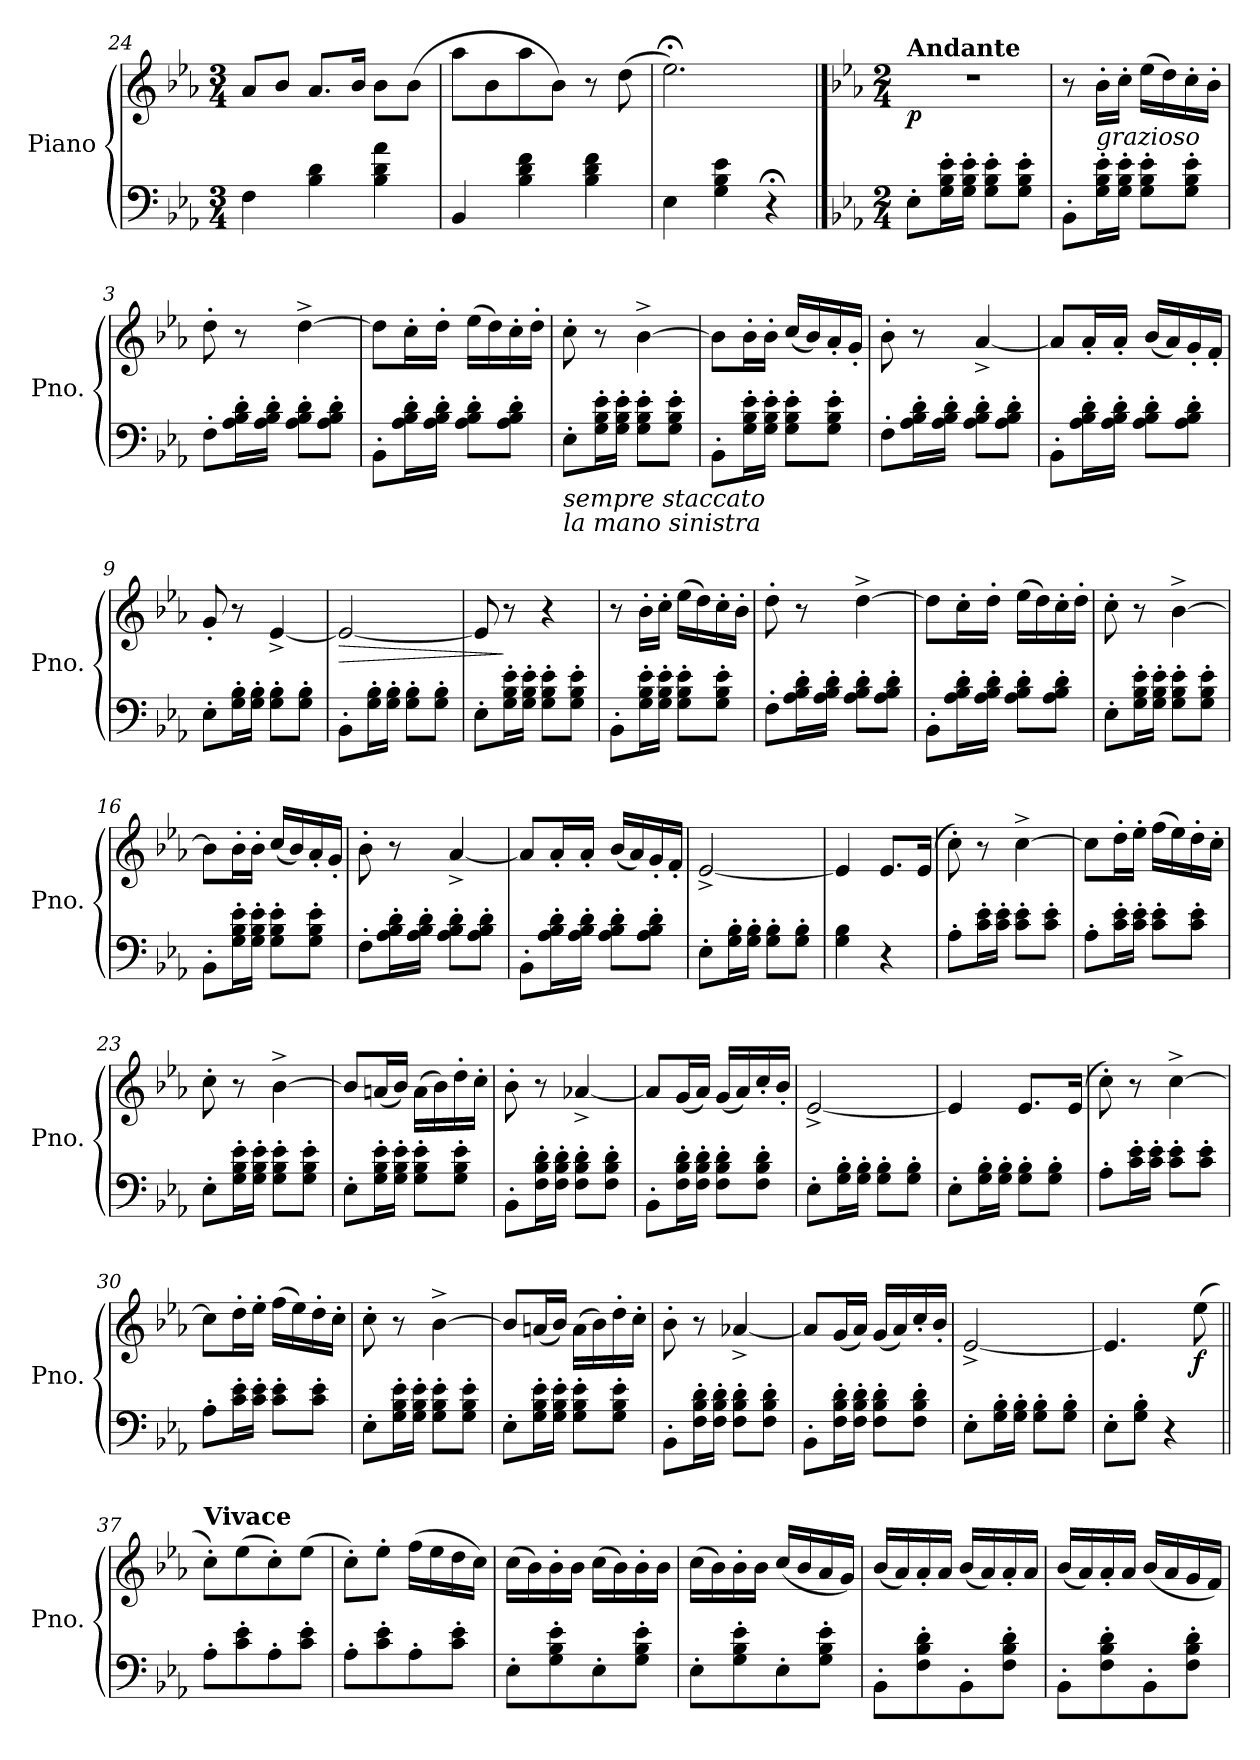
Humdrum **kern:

**kern	**kern	**dynam
*part1	*part1	*part1
*staff2	*staff1	*staff1/2
*I"Piano	*	*
*I'Pno.	*	*
*clefF4	*clefG2	*
*k[b-e-a-]	*k[b-e-a-]	*
*M3/4	*M3/4	*
=24	=24	=24
4F\	8a-/L	.
.	8b-/J	.
4B-\ 4d\	8.a-/L	.
.	16b-/Jk	.
4B-\ 4d\ 4a-\	8b-\L	.
.	(>8b-\J	.
=25	=25	=25
4BB-/	8aa-\L	.
.	8b-\	.
4B-\ 4d\ 4f\	8aa-\	.
.	8b-\J)	.
4B-\ 4d\ 4f\	8r	.
.	(>8dd\	.
=26	=26	=26
4E-\	2.ee-;<\)	.
4G\ 4B-\ 4e-\	.	.
4r;<	.	.
!!LO:PB:g=z
==1	==1	==1
*k[b-e-a-]	*k[b-e-a-]	*
*M2/4	*M2/4	*
!	!LO:TX:a:B:t=Andante	!
!	!	!LO:DY:b
8E-'\L	2r	p
16G\' 16B-\' 16e-\'L	.	.
16G\' 16B-\' 16e-\'JJ	.	.
8G\' 8B-\' 8e-\'L	.	.
8G\' 8B-\' 8e-\'J	.	.
=2	=2	=2
8BB-'\L	8r	.
!	!LO:TX:b:i:t=grazioso	!
16G\' 16B-\' 16e-\'L	16b-'\LL	.
16G\' 16B-\' 16e-\'JJ	16cc'\JJ	.
8G\' 8B-\' 8e-\'L	(>16ee-\LL	.
.	16dd\)	.
8G\' 8B-\' 8e-\'J	16cc'\	.
.	16b-'\JJ	.
=3	=3	=3
8F'\L	8dd'\	.
16A-\' 16B-\' 16d\'L	8r	.
16A-\' 16B-\' 16d\'JJ	.	.
8A-\' 8B-\' 8d\'L	[4dd^\	.
8A-\' 8B-\' 8d\'J	.	.
=4	=4	=4
8BB-'\L	8dd\L]	.
16A-\' 16B-\' 16d\'L	16cc'\L	.
16A-\' 16B-\' 16d\'JJ	16dd'\JJ	.
8A-\' 8B-\' 8d\'L	(>16ee-\LL	.
.	16dd\)	.
8A-\' 8B-\' 8d\'J	16cc'\	.
.	16dd'\JJ	.
=5	=5	=5
!LO:TX:b:i:t=sempre staccato	!	!
!LO:TX:b:i:t=la mano sinistra	!	!
8E-'\L	8cc'\	.
16G\' 16B-\' 16e-\'L	8r	.
16G\' 16B-\' 16e-\'JJ	.	.
8G\' 8B-\' 8e-\'L	[4b-^\	.
8G\' 8B-\' 8e-\'J	.	.
!!LO:LB:g=z
=6	=6	=6
8BB-'\L	8b-\L]	.
16G\' 16B-\' 16e-\'L	16b-'\L	.
16G\' 16B-\' 16e-\'JJ	16b-'\JJ	.
8G\' 8B-\' 8e-\'L	(<16cc/LL	.
.	16b-/)	.
8G\' 8B-\' 8e-\'J	16a-'/	.
.	16g'/JJ	.
=7	=7	=7
8F'\L	8b-'\	.
16A-\' 16B-\' 16d\'L	8r	.
16A-\' 16B-\' 16d\'JJ	.	.
8A-\' 8B-\' 8d\'L	[4a-^/	.
8A-\' 8B-\' 8d\'J	.	.
=8	=8	=8
8BB-'\L	8a-/L]	.
16A-\' 16B-\' 16d\'L	16a-'/L	.
16A-\' 16B-\' 16d\'JJ	16a-'/JJ	.
8A-\' 8B-\' 8d\'L	(<16b-/LL	.
.	16a-/)	.
8A-\' 8B-\' 8d\'J	16g'/	.
.	16f'/JJ	.
=9	=9	=9
8E-'\L	8g'/	.
16G\' 16B-\'L	8r	.
16G\' 16B-\'JJ	.	.
8G\' 8B-\'L	[4e-^/	.
8G\' 8B-\'J	.	.
=10	=10	=10
!	!	!LO:HP:b
8BB-'\L	2e-/_	>
16G\' 16B-\'L	.	.
16G\' 16B-\'JJ	.	.
8G\' 8B-\'L	.	.
8G\' 8B-\'J	.	.
=11	=11	=11
8E-'\L	8e-/]	.
16G\' 16B-\' 16e-\'L	8r	]
16G\' 16B-\' 16e-\'JJ	.	.
8G\' 8B-\' 8e-\'L	4r	.
8G\' 8B-\' 8e-\'J	.	.
=12	=12	=12
8BB-'\L	8r	.
16G\' 16B-\' 16e-\'L	16b-'\LL	.
16G\' 16B-\' 16e-\'JJ	16cc'\JJ	.
8G\' 8B-\' 8e-\'L	(>16ee-\LL	.
.	16dd\)	.
8G\' 8B-\' 8e-\'J	16cc'\	.
.	16b-'\JJ	.
=13	=13	=13
8F'\L	8dd'\	.
16A-\' 16B-\' 16d\'L	8r	.
16A-\' 16B-\' 16d\'JJ	.	.
8A-\' 8B-\' 8d\'L	[4dd^\	.
8A-\' 8B-\' 8d\'J	.	.
!!LO:LB:g=z
=14	=14	=14
8BB-'\L	8dd\L]	.
16A-\' 16B-\' 16d\'L	16cc'\L	.
16A-\' 16B-\' 16d\'JJ	16dd'\JJ	.
8A-\' 8B-\' 8d\'L	(>16ee-\LL	.
.	16dd\)	.
8A-\' 8B-\' 8d\'J	16cc'\	.
.	16dd'\JJ	.
=15	=15	=15
8E-'\L	8cc'\	.
16G\' 16B-\' 16e-\'L	8r	.
16G\' 16B-\' 16e-\'JJ	.	.
8G\' 8B-\' 8e-\'L	[4b-^\	.
8G\' 8B-\' 8e-\'J	.	.
=16	=16	=16
8BB-'\L	8b-\L]	.
16G\' 16B-\' 16e-\'L	16b-'\L	.
16G\' 16B-\' 16e-\'JJ	16b-'\JJ	.
8G\' 8B-\' 8e-\'L	(<16cc/LL	.
.	16b-/)	.
8G\' 8B-\' 8e-\'J	16a-'/	.
.	16g'/JJ	.
=17	=17	=17
8F'\L	8b-'\	.
16A-\' 16B-\' 16d\'L	8r	.
16A-\' 16B-\' 16d\'JJ	.	.
8A-\' 8B-\' 8d\'L	[4a-^/	.
8A-\' 8B-\' 8d\'J	.	.
=18	=18	=18
8BB-'\L	8a-/L]	.
16A-\' 16B-\' 16d\'L	16a-'/L	.
16A-\' 16B-\' 16d\'JJ	16a-'/JJ	.
8A-\' 8B-\' 8d\'L	(<16b-/LL	.
.	16a-/)	.
8A-\' 8B-\' 8d\'J	16g'/	.
.	16f'/JJ	.
=19	=19	=19
8E-'\L	[2e-^/	.
16G\' 16B-\'L	.	.
16G\' 16B-\'JJ	.	.
8G\' 8B-\'L	.	.
8G\' 8B-\'J	.	.
=20	=20	=20
4G\ 4B-\	4e-/]	.
4r	8.e-/L	.
.	(<16e-/Jk	.
=21	=21	=21
8A-'\L	8cc'\)	.
16c\' 16e-\'L	8r	.
16c\' 16e-\'JJ	.	.
8c\' 8e-\'L	[4cc^\	.
8c\' 8e-\'J	.	.
!!LO:LB:g=z
=22	=22	=22
8A-'\L	8cc\L]	.
16c\' 16e-\'L	16dd'\L	.
16c\' 16e-\'JJ	16ee-'\JJ	.
8c\' 8e-\'L	(>16ff\LL	.
.	16ee-\)	.
8c\' 8e-\'J	16dd'\	.
.	16cc'\JJ	.
=23	=23	=23
8E-'\L	8cc'\	.
16G\' 16B-\' 16e-\'L	8r	.
16G\' 16B-\' 16e-\'JJ	.	.
8G\' 8B-\' 8e-\'L	[4b-^\	.
8G\' 8B-\' 8e-\'J	.	.
=24	=24	=24
8E-'\L	8b-/L]	.
16G\' 16B-\' 16e-\'L	(<16an/L	.
16G\' 16B-\' 16e-\'JJ	16b-/JJ)	.
8G\' 8B-\' 8e-\'L	(>16a\LL	.
.	16b-\)	.
8G\' 8B-\' 8e-\'J	16dd'\	.
.	16cc'\JJ	.
=25	=25	=25
8BB-'\L	8b-'\	.
16F\' 16B-\' 16d\'L	8r	.
16F\' 16B-\' 16d\'JJ	.	.
8F\' 8B-\' 8d\'L	[4a-X^/	.
8F\' 8B-\' 8d\'J	.	.
!!LO:LB:g=z
=26	=26	=26
8BB-'\L	8a-/L]	.
16F\' 16B-\' 16d\'L	(<16g/L	.
16F\' 16B-\' 16d\'JJ	16a-/JJ)	.
8F\' 8B-\' 8d\'L	(<16g/LL	.
.	16a-/)	.
8F\' 8B-\' 8d\'J	16cc'/	.
.	16b-'/JJ	.
=27	=27	=27
8E-'\L	[2e-^/	.
16G\' 16B-\'L	.	.
16G\' 16B-\'JJ	.	.
8G\' 8B-\'L	.	.
8G\' 8B-\'J	.	.
=28	=28	=28
8E-'\L	4e-/]	.
16G\' 16B-\'L	.	.
16G\' 16B-\'JJ	.	.
8G\' 8B-\'L	8.e-/L	.
8G\' 8B-\'J	.	.
.	(<16e-/Jk	.
=29	=29	=29
8A-'\L	8cc'\)	.
16c\' 16e-\'L	8r	.
16c\' 16e-\'JJ	.	.
8c\' 8e-\'L	[4cc^\	.
8c\' 8e-\'J	.	.
=30	=30	=30
8A-'\L	8cc\L]	.
16c\' 16e-\'L	16dd'\L	.
16c\' 16e-\'JJ	16ee-'\JJ	.
8c\' 8e-\'L	(>16ff\LL	.
.	16ee-\)	.
8c\' 8e-\'J	16dd'\	.
.	16cc'\JJ	.
=31	=31	=31
8E-'\L	8cc'\	.
16G\' 16B-\' 16e-\'L	8r	.
16G\' 16B-\' 16e-\'JJ	.	.
8G\' 8B-\' 8e-\'L	[4b-^\	.
8G\' 8B-\' 8e-\'J	.	.
!!LO:PB:g=z
=32	=32	=32
8E-'\L	8b-/L]	.
16G\' 16B-\' 16e-\'L	(<16an/L	.
16G\' 16B-\' 16e-\'JJ	16b-/JJ)	.
8G\' 8B-\' 8e-\'L	(>16a\LL	.
.	16b-\)	.
8G\' 8B-\' 8e-\'J	16dd'\	.
.	16cc'\JJ	.
=33	=33	=33
8BB-'\L	8b-'\	.
16F\' 16B-\' 16d\'L	8r	.
16F\' 16B-\' 16d\'JJ	.	.
8F\' 8B-\' 8d\'L	[4a-X^/	.
8F\' 8B-\' 8d\'J	.	.
=34	=34	=34
8BB-'\L	8a-/L]	.
16F\' 16B-\' 16d\'L	(<16g/L	.
16F\' 16B-\' 16d\'JJ	16a-/JJ)	.
8F\' 8B-\' 8d\'L	(<16g/LL	.
.	16a-/)	.
8F\' 8B-\' 8d\'J	16cc'/	.
.	16b-'/JJ	.
=35	=35	=35
8E-'\L	[2e-^/	.
16G\' 16B-\'L	.	.
16G\' 16B-\'JJ	.	.
8G\' 8B-\'L	.	.
8G\' 8B-\'J	.	.
=36	=36	=36
8E-'\L	4.e-/]	.
8G\' 8B-\'J	.	.
4r	.	.
!	!	!LO:DY:b
.	(>8ee-\	f
!!LO:LB:g=z
=37||	=37||	=37||
!	!LO:TX:a:B:t=Vivace	!
8A-'\L	8cc'\L)	.
8c\' 8e-\'	(>8ee-\	.
8A-'\	8cc'\)	.
8c\' 8e-\'J	(>8ee-\J	.
=38	=38	=38
8A-'\L	8cc'\L)	.
8c\' 8e-\'	8ee-'\J	.
8A-'\	(>16ff\LL	.
.	16ee-\	.
8c\' 8e-\'J	16dd\	.
.	16cc\JJ)	.
=39	=39	=39
8E-'\L	(>16cc\LL	.
.	16b-\)	.
8G\' 8B-\' 8e-\'	16b-'\	.
.	16b-\JJ	.
8E-'\	(>16cc\LL	.
.	16b-\)	.
8G\' 8B-\' 8e-\'J	16b-'\	.
.	16b-\JJ	.
=40	=40	=40
8E-'\L	(>16cc\LL	.
.	16b-\)	.
8G\' 8B-\' 8e-\'	16b-'\	.
.	16b-\JJ	.
8E-'\	(<16cc/LL	.
.	16b-/	.
8G\' 8B-\' 8e-\'J	16a-/	.
.	16g/JJ)	.
=41	=41	=41
8BB-'\L	(<16b-/LL	.
.	16a-/)	.
8F\' 8B-\' 8d\'	16a-'/	.
.	16a-/JJ	.
8BB-'\	(<16b-/LL	.
.	16a-/)	.
8F\' 8B-\' 8d\'J	16a-'/	.
.	16a-/JJ	.
=42	=42	=42
8BB-'\L	(<16b-/LL	.
.	16a-/)	.
8F\' 8B-\' 8d\'	16a-'/	.
.	16a-/JJ	.
8BB-'\	(<16b-/LL	.
.	16a-/	.
8F\' 8B-\' 8d\'J	16g/	.
.	16f/JJ)	.
=	=	=
*-	*-	*-
